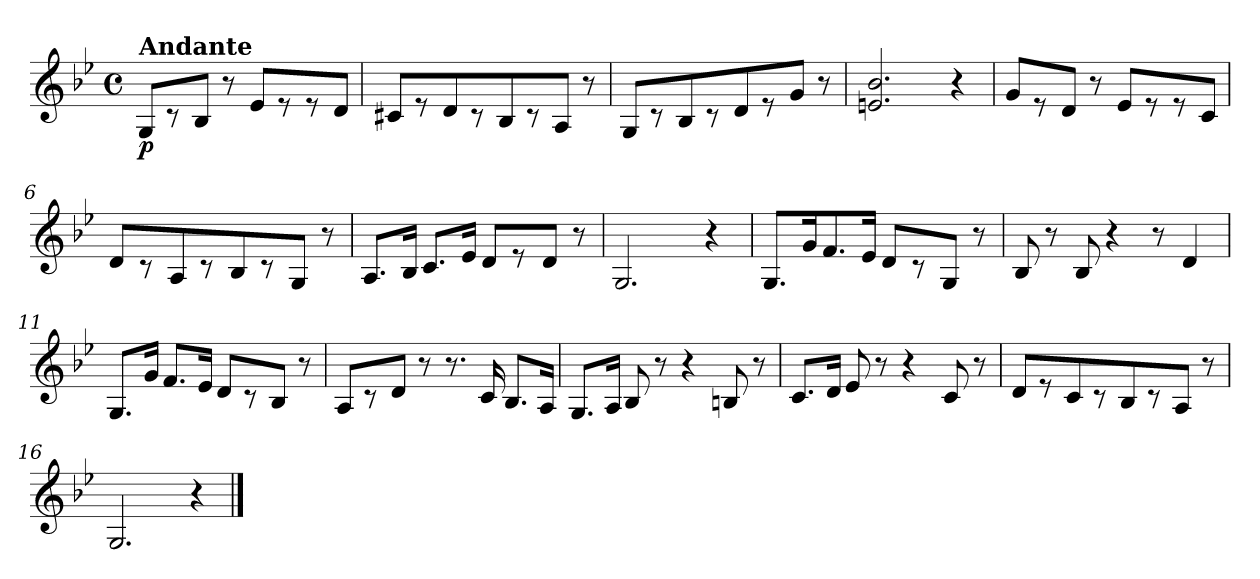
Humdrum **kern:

**kern	**dynam
*part1	*part1
*staff1	*staff1
*clefG2	*
*k[b-e-]	*
*B-:	*
*M4/4	*
*met(c)	*
=1	=1
!LO:TX:a:B:t=Andante	!
8GL	p
8r	.
8B-J	.
8r	.
8e-L	.
8r	.
8r	.
8dJ	.
=2	=2
8c#XL	.
8r	.
8d	.
8r	.
8B-	.
8r	.
8AJ	.
8r	.
=3	=3
8GL	.
8r	.
8B-	.
8r	.
8d	.
8r	.
8gJ	.
8r	.
=4	=4
2.en 2.b-	.
4r	.
=5	=5
8gL	.
8r	.
8dJ	.
8r	.
8e-L	.
8r	.
8r	.
8cJ	.
=6	=6
8dL	.
8r	.
8A	.
8r	.
8B-	.
8r	.
8GJ	.
8r	.
=7	=7
8.AL	.
16B-Jk	.
8.cL	.
16e-Jk	.
8dL	.
8r	.
8dJ	.
8r	.
=8	=8
2.G	.
4r	.
=9	=9
8.GL	.
16gK	.
8.f	.
16e-Jk	.
8dL	.
8r	.
8GJ	.
8r	.
=10	=10
8B-	.
8r	.
8B-	.
4r	.
8r	.
4d	.
=11	=11
8.GL	.
16gJk	.
8.fL	.
16e-Jk	.
8dL	.
8r	.
8B-J	.
8r	.
=12	=12
8AL	.
8r	.
8dJ	.
8r	.
8.r	.
16c	.
8.B-L	.
16AJk	.
=13	=13
8.GL	.
16AJk	.
8B-	.
8r	.
4r	.
8Bn	.
8r	.
=14	=14
8.cL	.
16dJk	.
8e-	.
8r	.
4r	.
8c	.
8r	.
=15	=15
8dL	.
8r	.
8c	.
8r	.
8B-	.
8r	.
8AJ	.
8r	.
=16	=16
2.G	.
4r	.
==	==
*-	*-
